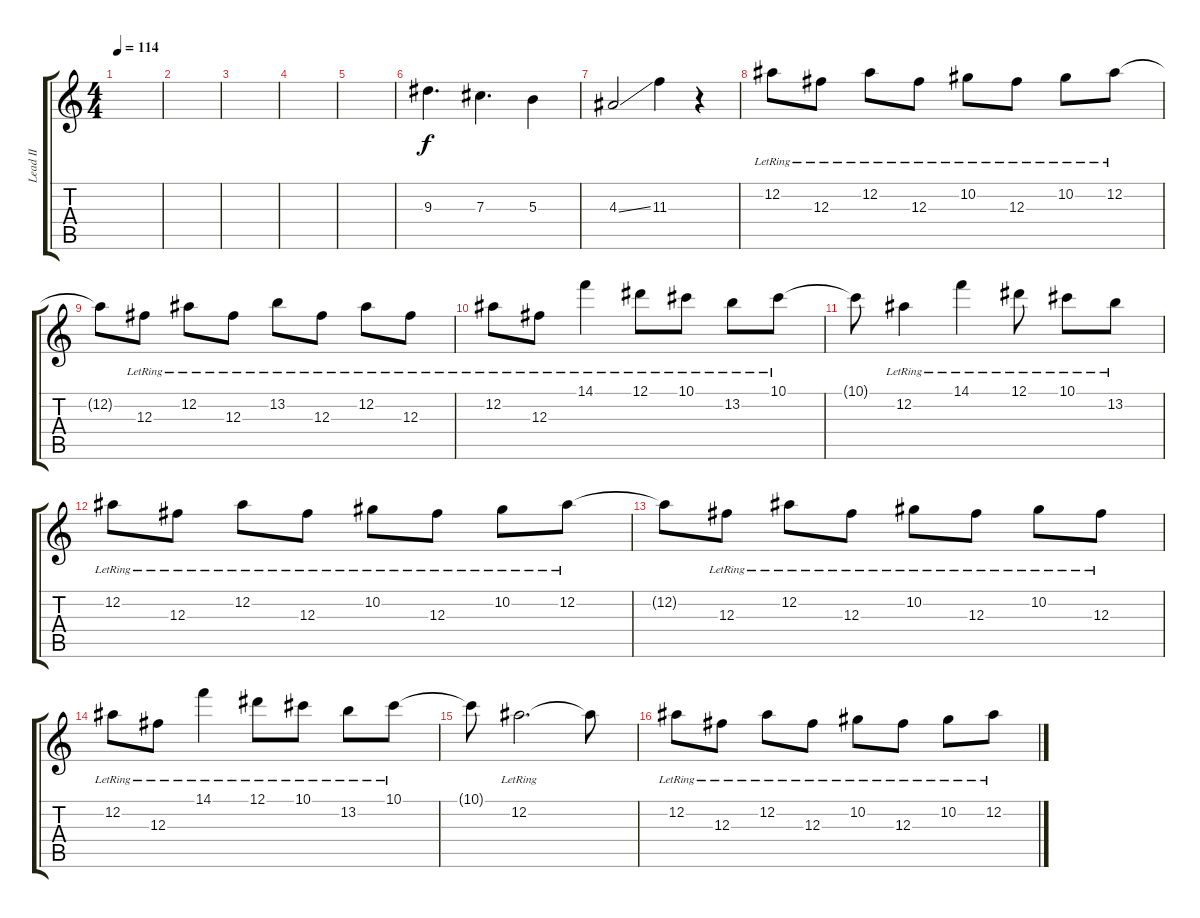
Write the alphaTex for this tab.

\track ("Lead II" "Lead II") {instrument overdrivenguitar}
\staff {score tabs}
\tuning (Eb4 Bb3 Gb3 Db3 Ab2 Eb2) {hide}
\ts (4 4)
\tempo 114
\clef g2
\ks c
|
|
|
|
|
9.3.4{d} 7.3.4{d} 5.3.4 |
4.3{ss}.2 11.3.4 r.4 |
12.2{lr}.8 12.3{lr}.8 12.2{lr}.8 12.3{lr}.8 10.2{lr}.8 12.3{lr}.8 10.2{lr}.8 12.2{lr}.8 |
12.2{t}.8 12.3{lr}.8 12.2{lr}.8 12.3{lr}.8 13.2{lr}.8 12.3{lr}.8 12.2{lr}.8 12.3{lr}.8 |
12.2{lr}.8 12.3{lr}.8 14.1{lr}.4 12.1{lr}.8 10.1{lr}.8 13.2{lr}.8 10.1{lr}.8 |
10.1{t}.8 12.2{lr}.4 14.1{lr}.4 12.1{lr}.8 10.1{lr}.8 13.2{lr}.8 |
12.2{lr}.8 12.3{lr}.8 12.2{lr}.8 12.3{lr}.8 10.2{lr}.8 12.3{lr}.8 10.2{lr}.8 12.2{lr}.8 |
12.2{t}.8 12.3{lr}.8 12.2{lr}.8 12.3{lr}.8 10.2{lr}.8 12.3{lr}.8 10.2{lr}.8 12.3{lr}.8 |
12.2{lr}.8 12.3{lr}.8 14.1{lr}.4 12.1{lr}.8 10.1{lr}.8 13.2{lr}.8 10.1{lr}.8 |
10.1{t}.8 12.2{lr}.2{d} 12.2{t}.8 |
12.2{lr}.8 12.3{lr}.8 12.2{lr}.8 12.3{lr}.8 10.2{lr}.8 12.3{lr}.8 10.2{lr}.8 12.2{lr}.8
